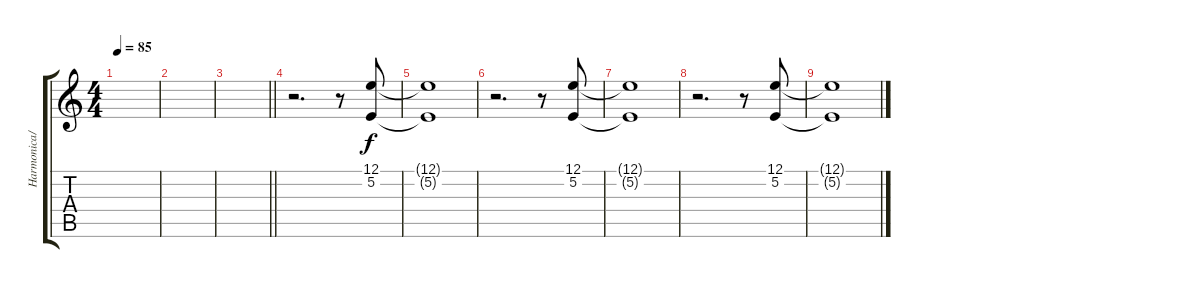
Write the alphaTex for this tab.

\track ("Harmonica/Brass" "Harmonica/") {instrument brasssection}
\staff {score tabs}
\tuning (E4 B3 G3 D3 A2 E2) {hide}
\ts (4 4)
\tempo 85
\clef g2
\ks c
|
|
\barLineRight lightlight
|
r.2{d volume 15 instrument harmonica} r.8 (12.1 5.2).8 |
(12.1{t} 5.2{t}).1 |
r.2{d volume 15 instrument harmonica} r.8 (12.1 5.2).8 |
(12.1{t} 5.2{t}).1 |
r.2{d volume 15 instrument harmonica} r.8 (12.1 5.2).8 |
(12.1{t} 5.2{t}).1
